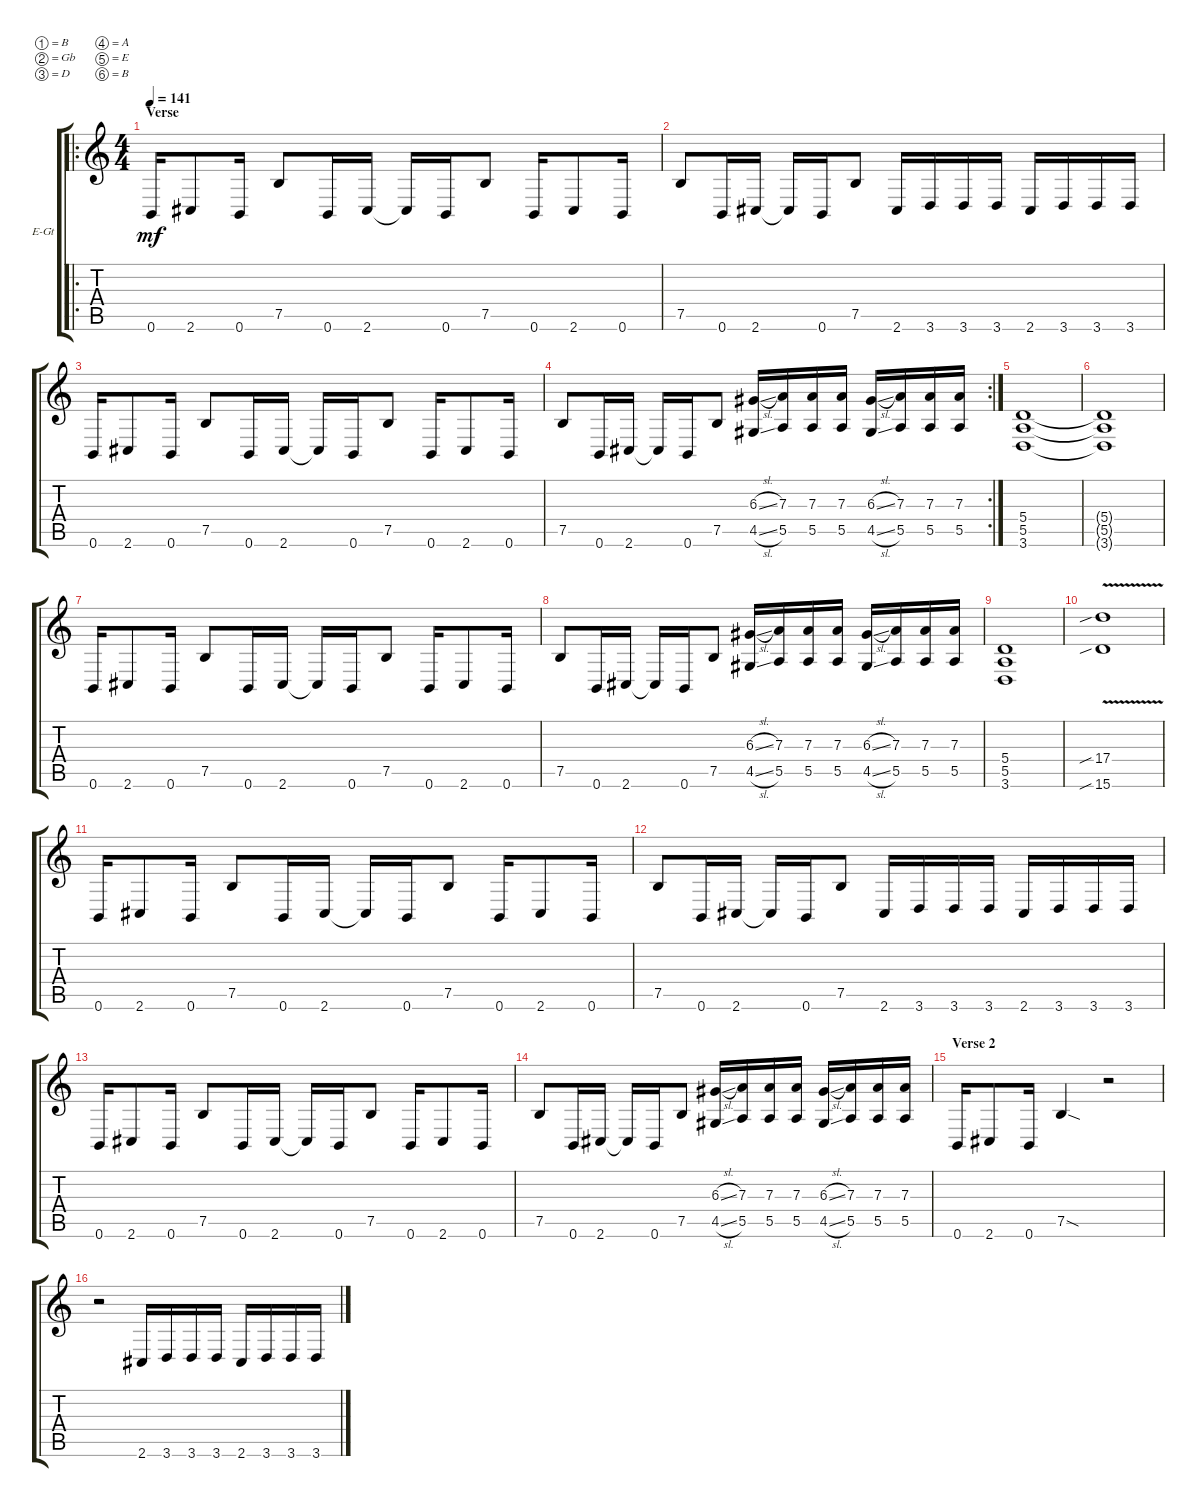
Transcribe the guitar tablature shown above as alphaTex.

\bracketExtendMode groupsimilarinstruments
\firstSystemTrackNameOrientation horizontal
\otherSystemsTrackNameOrientation horizontal
\track ("Electric Guitar 1" "E-Gt") {instrument distortionguitar}
\staff {score tabs}
\tuning (B3 Gb3 D3 A2 E2 B1)
\ro
\ts (4 4)
\section ("" "Verse")
\tempo 141
\clef g2
\ks c
0.6.16{dy mf instrument distortionguitar} 2.6.8 0.6.16 7.5.8 0.6.16 2.6.16 2.6{t}.16 0.6.16 7.5.8 0.6.16 2.6.8 0.6.16 |
7.5.8 0.6.16 2.6.16 2.6{t}.16 0.6.16 7.5.8 2.6.16 3.6.16 3.6.16 3.6.16 2.6.16 3.6.16 3.6.16 3.6.16 |
0.6.16 2.6.8 0.6.16 7.5.8 0.6.16 2.6.16 2.6{t}.16 0.6.16 7.5.8 0.6.16 2.6.8 0.6.16 |
\rc 2
7.5.8 0.6.16 2.6.16 2.6{t}.16 0.6.16 7.5.8 (4.5{sl} 6.3{sl}).16 (5.5 7.3).16 (5.5 7.3).16 (5.5 7.3).16 (4.5{sl} 6.3{sl}).16 (5.5 7.3).16 (5.5 7.3).16 (5.5 7.3).16 |
(3.6 5.5 5.4).1 |
(3.6{t} 5.5{t} 5.4{t}).1 |
0.6.16 2.6.8 0.6.16 7.5.8 0.6.16 2.6.16 2.6{t}.16 0.6.16 7.5.8 0.6.16 2.6.8 0.6.16 |
7.5.8 0.6.16 2.6.16 2.6{t}.16 0.6.16 7.5.8 (4.5{sl} 6.3{sl}).16 (5.5 7.3).16 (5.5 7.3).16 (5.5 7.3).16 (4.5{sl} 6.3{sl}).16 (5.5 7.3).16 (5.5 7.3).16 (5.5 7.3).16 |
(3.6 5.5 5.4).1 |
(15.6{v sib} 17.4{v sib}).1 |
0.6.16 2.6.8 0.6.16 7.5.8 0.6.16 2.6.16 2.6{t}.16 0.6.16 7.5.8 0.6.16 2.6.8 0.6.16 |
7.5.8 0.6.16 2.6.16 2.6{t}.16 0.6.16 7.5.8 2.6.16 3.6.16 3.6.16 3.6.16 2.6.16 3.6.16 3.6.16 3.6.16 |
0.6.16 2.6.8 0.6.16 7.5.8 0.6.16 2.6.16 2.6{t}.16 0.6.16 7.5.8 0.6.16 2.6.8 0.6.16 |
7.5.8 0.6.16 2.6.16 2.6{t}.16 0.6.16 7.5.8 (4.5{sl} 6.3{sl}).16 (5.5 7.3).16 (5.5 7.3).16 (5.5 7.3).16 (4.5{sl} 6.3{sl}).16 (5.5 7.3).16 (5.5 7.3).16 (5.5 7.3).16 |
\section ("" "Verse 2")
0.6.16 2.6.8 0.6.16 7.5{sod}.4 r.2 |
r.2 2.6.16 3.6.16 3.6.16 3.6.16 2.6.16 3.6.16 3.6.16 3.6.16
